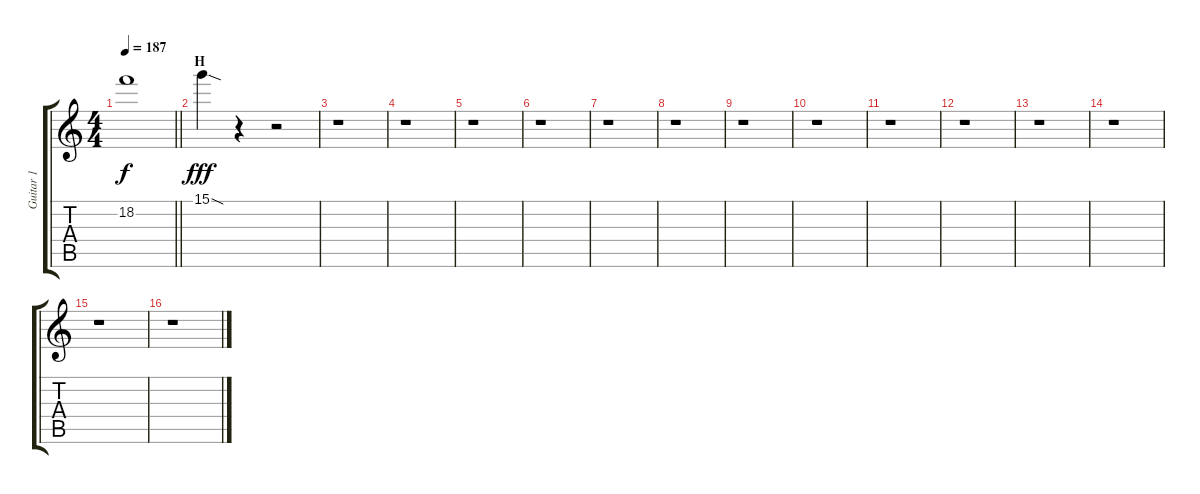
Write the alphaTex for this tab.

\track ("Guitar 1" "Guitar 1") {instrument distortionguitar}
\staff {score tabs}
\tuning (E4 B3 G3 D3 A2 E2) {hide}
\ts (4 4)
\tempo 187
\clef g2
\barLineRight lightlight
\ks c
18.2{t}.1{dy f} |
\section ("" "H")
15.1{sod}.4{dy fff} r.4 r.2 |
r.1 |
r.1 |
r.1 |
r.1 |
r.1 |
r.1 |
r.1 |
r.1 |
r.1 |
r.1 |
r.1 |
r.1 |
r.1 |
r.1
